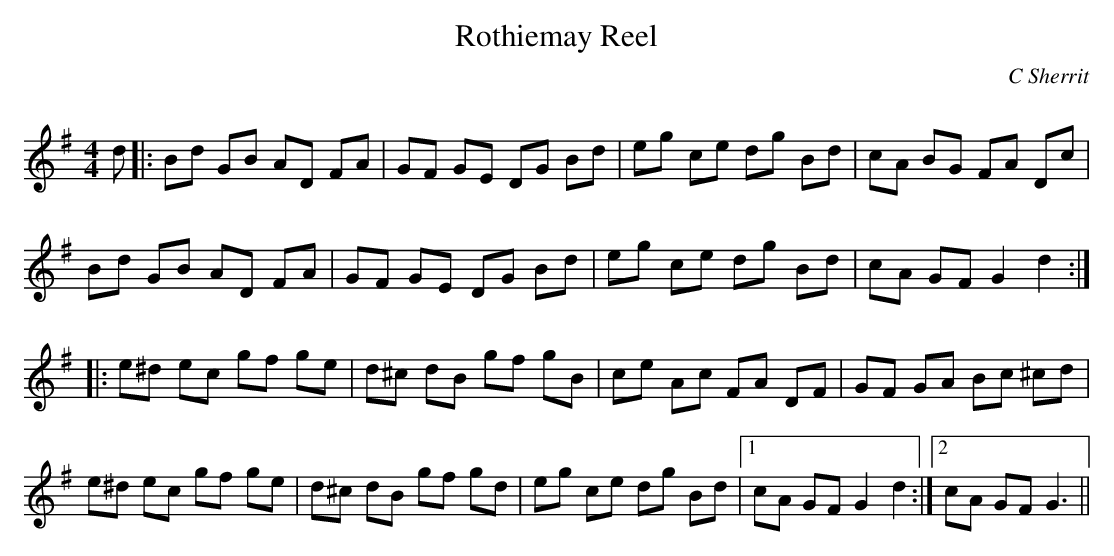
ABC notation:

X:1
T: Rothiemay Reel
C:C Sherrit
Q: 232
K:G
M:4/4
L:1/8
d|:Bd GB AD FA|GF GE DG Bd|eg ce dg Bd|cA BG FA Dc|
Bd GB AD FA|GF GE DG Bd|eg ce dg Bd|cA GF G2 d2:|
|:e^d ec gf ge|d^c dB gf gB|ce Ac FA DF|GF GA Bc ^cd|
e^d ec gf ge|d^c dB gf gd|eg ce dg Bd|1cA GF G2 d2:|2cA GF G3||
